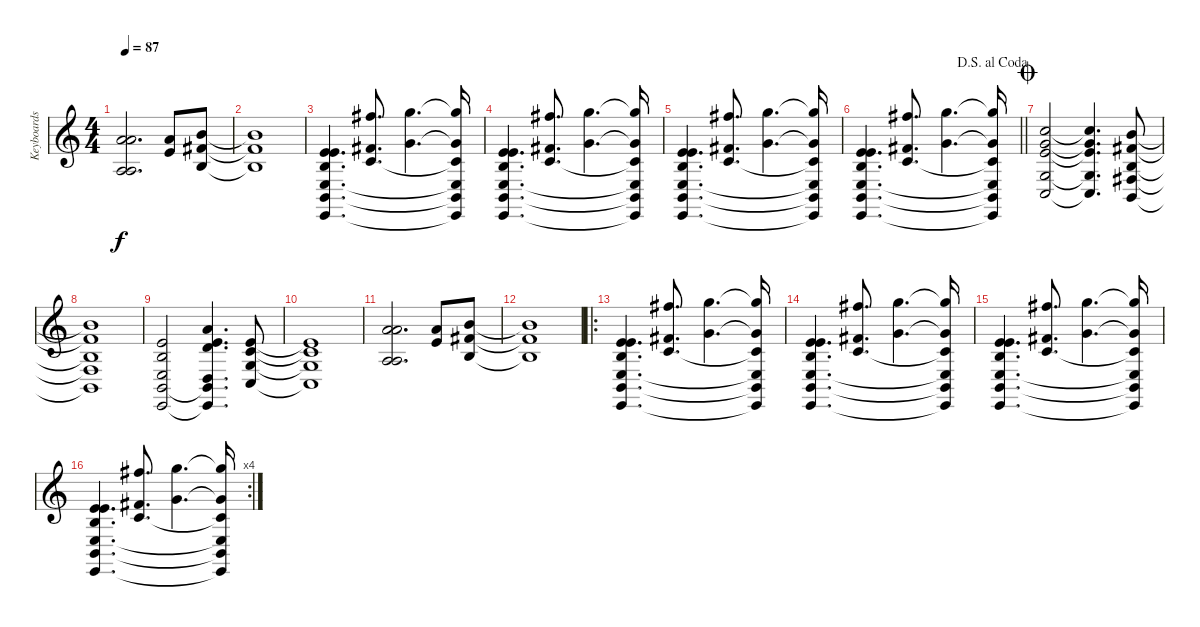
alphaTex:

\track ("Keyboards" "Keyboards") {instrument stringensemble1}
\staff {score}
\tuning (E4 B3 G3 D3 A2 E2) {hide}
\ts (4 4)
\tempo 87
\clef g2
\ks c
(5.1 10.2 2.3 7.4).2{d dy f} (5.1 5.2).8 (7.1 7.2 4.3).8 |
(7.1{t} 7.2{t} 4.3{t}).1 |
(0.1 5.2 4.3 2.4 2.5 0.6).4{d} (14.1 7.2 5.3).8{d} (15.1 8.2).4{d} (15.1{t} 8.2{t} 5.3{t} 2.4{t} 2.5{t} 0.6{t}).16 |
(0.1 5.2 4.3 2.4 2.5 0.6).4{d} (14.1 7.2 5.3).8{d} (15.1 8.2).4{d} (15.1{t} 8.2{t} 5.3{t} 2.4{t} 2.5{t} 0.6{t}).16 |
(0.1 5.2 4.3 2.4 2.5 0.6).4{d} (14.1 7.2 5.3).8{d} (15.1 8.2).4{d} (15.1{t} 8.2{t} 5.3{t} 2.4{t} 2.5{t} 0.6{t}).16 |
\jump dalsegnoalcoda
\barLineRight lightlight
(0.1 5.2 4.3 2.4 2.5 0.6).4{d} (14.1 7.2 5.3).8{d} (15.1 8.2).4{d} (15.1{t} 8.2{t} 5.3{t} 2.4{t} 2.5{t} 0.6{t}).16 |
\jump coda
(8.1 8.2 9.3 5.4 3.5).2 (8.1{t} 8.2{t} 9.3{t} 5.4{t} 3.5{t}).4{d} (7.1 7.2 4.3 4.4 2.5).8 |
(7.1{t} 7.2{t} 4.3{t} 4.4{t} 2.5{t}).1 |
(5.2 4.3 2.4 2.5 0.6).2 (5.1 3.2 9.3 0.4 2.5{t} 0.6{t}).4{d} (5.2 5.3 5.4 3.5).8 |
(5.2{t} 5.3{t} 5.4{t} 3.5{t}).1 |
(5.1 10.2 2.3 7.4).2{d} (5.1 5.2).8 (7.1 7.2 4.3).8 |
(7.1{t} 7.2{t} 4.3{t}).1 |
\ro
(0.1 5.2 4.3 2.4 2.5 0.6).4{d volume 12} (14.1 7.2 5.3).8{d} (15.1 8.2).4{d} (15.1{t} 8.2{t} 5.3{t} 2.4{t} 2.5{t} 0.6{t}).16 |
(0.1 5.2 4.3 2.4 2.5 0.6).4{d} (14.1 7.2 5.3).8{d} (15.1 8.2).4{d} (15.1{t} 8.2{t} 5.3{t} 2.4{t} 2.5{t} 0.6{t}).16 |
(0.1 5.2 4.3 2.4 2.5 0.6).4{d volume 10} (14.1 7.2 5.3).8{d} (15.1 8.2).4{d} (15.1{t} 8.2{t} 5.3{t} 2.4{t} 2.5{t} 0.6{t}).16 |
\rc 4
(0.1 5.2 4.3 2.4 2.5 0.6).4{d} (14.1 7.2 5.3).8{d} (15.1 8.2).4{d} (15.1{t} 8.2{t} 5.3{t} 2.4{t} 2.5{t} 0.6{t}).16
